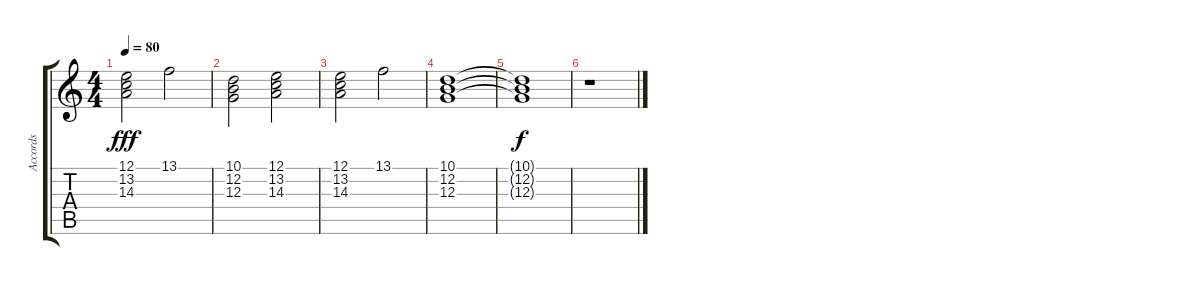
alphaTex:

\track ("Accords" "Accords") {instrument synthstrings1}
\staff {score tabs}
\tuning (E4 B3 G3 D3 A2 E2) {hide}
\ts (4 4)
\tempo 80
\clef g2
\ks c
(12.1 13.2 14.3).2{dy fff} 13.1.2 |
(10.1 12.2 12.3).2 (12.1 13.2 14.3).2 |
(12.1 13.2 14.3).2 13.1.2 |
(10.1 12.2 12.3).1 |
(10.1{t} 12.2{t} 12.3{t}).1{dy f} |
r.1
